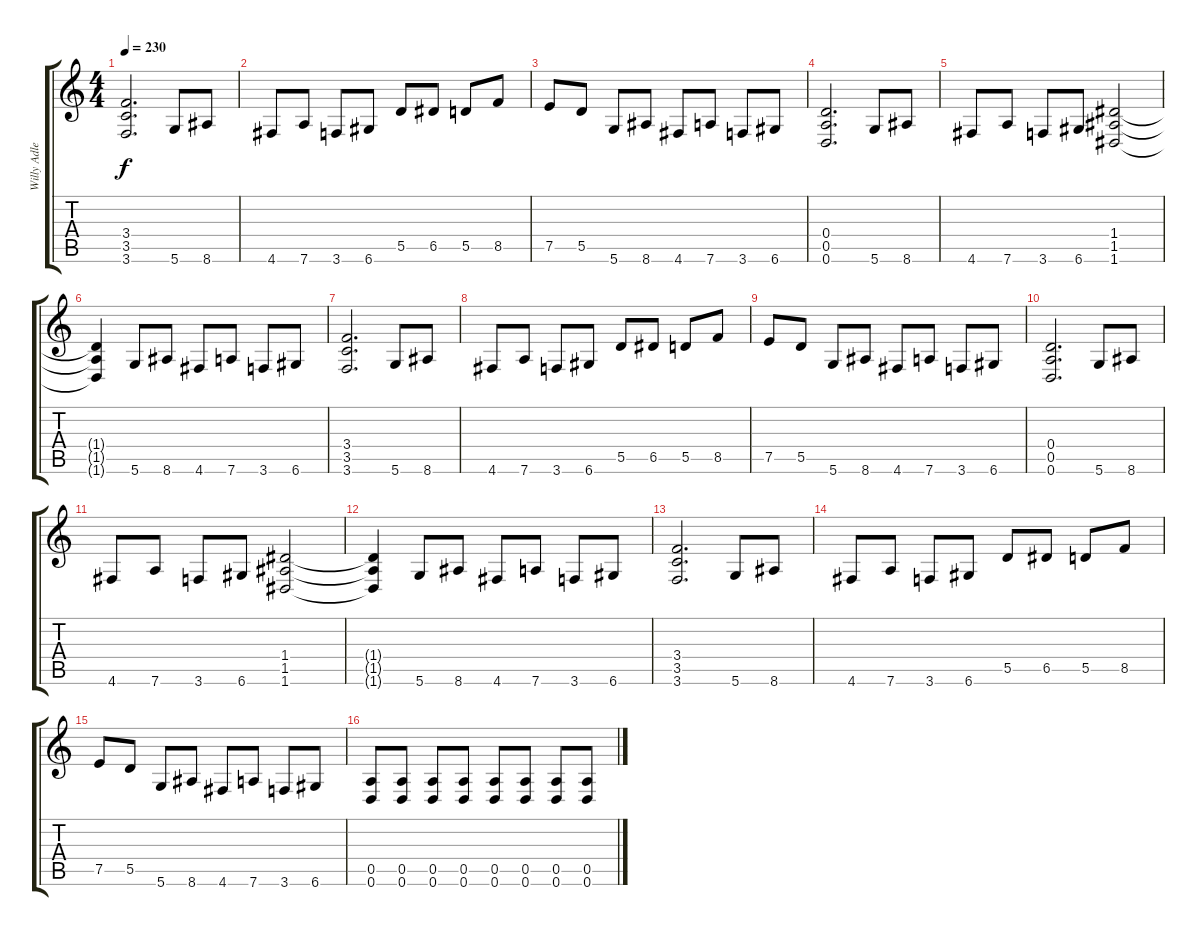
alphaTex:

\track ("Willy Adler" "Willy Adle") {instrument distortionguitar}
\staff {score tabs}
\tuning (E4 B3 G3 D3 A2 D2) {hide}
\ts (4 4)
\tempo 230
\clef g2
\ks c
(3.4 3.5 3.6).2{d dy f} 5.6.8 8.6.8 |
4.6.8 7.6.8 3.6.8 6.6.8 5.5.8 6.5.8 5.5.8 8.5.8 |
7.5.8 5.5.8 5.6.8 8.6.8 4.6.8 7.6.8 3.6.8 6.6.8 |
(0.4 0.5 0.6).2{d} 5.6.8 8.6.8 |
4.6.8 7.6.8 3.6.8 6.6.8 (1.4 1.5 1.6).2 |
(1.4{t} 1.5{t} 1.6{t}).4 5.6.8 8.6.8 4.6.8 7.6.8 3.6.8 6.6.8 |
(3.4 3.5 3.6).2{d} 5.6.8 8.6.8 |
4.6.8 7.6.8 3.6.8 6.6.8 5.5.8 6.5.8 5.5.8 8.5.8 |
7.5.8 5.5.8 5.6.8 8.6.8 4.6.8 7.6.8 3.6.8 6.6.8 |
(0.4 0.5 0.6).2{d} 5.6.8 8.6.8 |
4.6.8 7.6.8 3.6.8 6.6.8 (1.4 1.5 1.6).2 |
(1.4{t} 1.5{t} 1.6{t}).4 5.6.8 8.6.8 4.6.8 7.6.8 3.6.8 6.6.8 |
(3.4 3.5 3.6).2{d} 5.6.8 8.6.8 |
4.6.8 7.6.8 3.6.8 6.6.8 5.5.8 6.5.8 5.5.8 8.5.8 |
7.5.8 5.5.8 5.6.8 8.6.8 4.6.8 7.6.8 3.6.8 6.6.8 |
(0.5 0.6).8 (0.5 0.6).8 (0.5 0.6).8 (0.5 0.6).8 (0.5 0.6).8 (0.5 0.6).8 (0.5 0.6).8 (0.5 0.6).8
